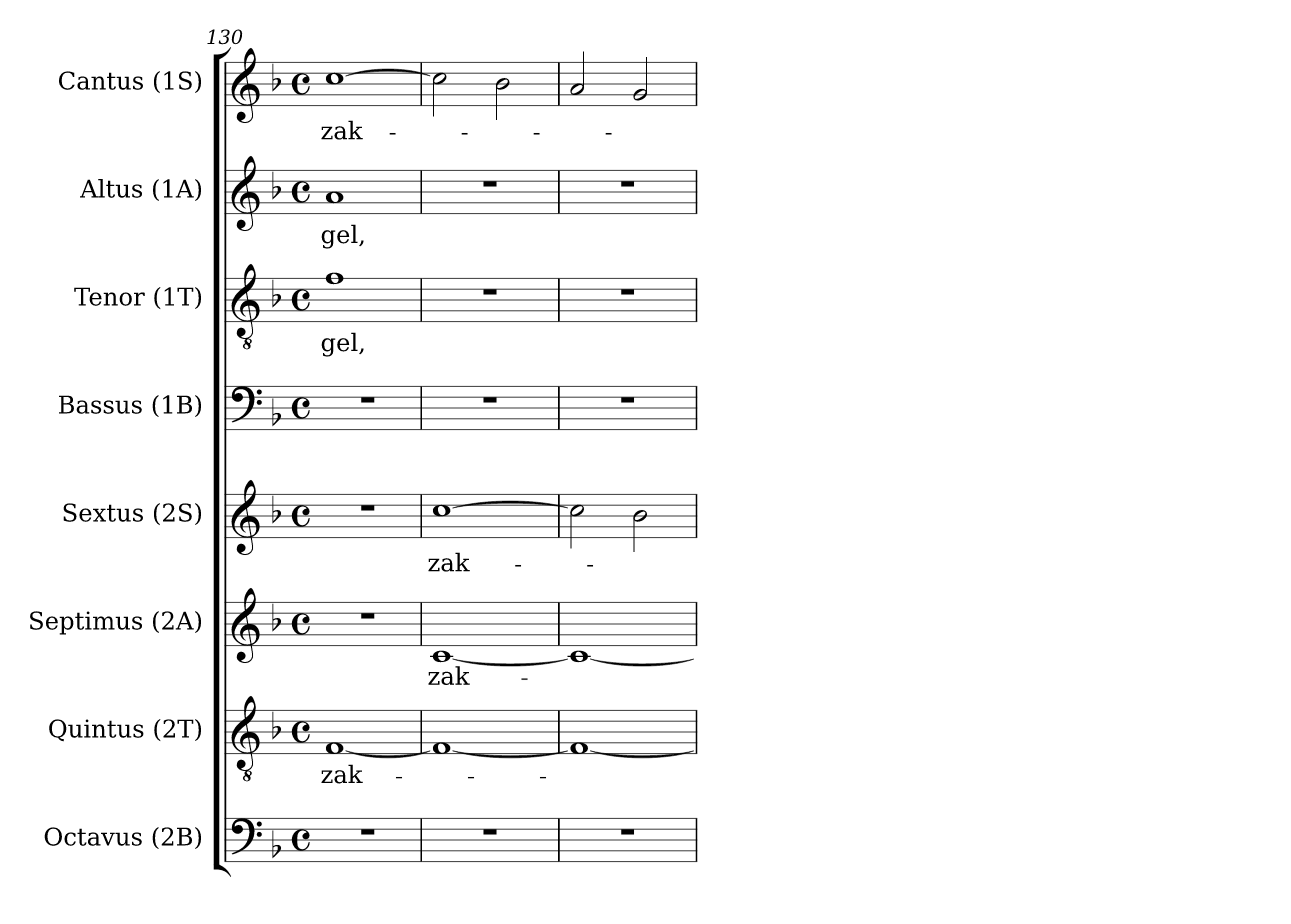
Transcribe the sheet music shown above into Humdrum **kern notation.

**kern	**kern	**text	**kern	**text	**kern	**text	**kern	**kern	**text	**kern	**text	**kern	**text
*part8	*part7	*part7	*part6	*part6	*part5	*part5	*part4	*part3	*part3	*part2	*part2	*part1	*part1
*staff8	*staff7	*staff7	*staff6	*staff6	*staff5	*staff5	*staff4	*staff3	*staff3	*staff2	*staff2	*staff1	*staff1
*I"Octavus (2B)	*I"Quintus (2T)	*	*I"Septimus (2A)	*	*I"Sextus (2S)	*	*I"Bassus (1B)	*I"Tenor (1T)	*	*I"Altus (1A)	*	*I"Cantus (1S)	*
*I'Octavus	*I'Quintus	*	*I'Septimus	*	*I'Sextus	*	*I'Bassus	*I'Tenor	*	*I'Altus	*	*I'Cantus	*
*clefF4	*clefGv2	*	*clefG2	*	*clefG2	*	*clefF4	*clefGv2	*	*clefG2	*	*clefG2	*
*k[b-]	*k[b-]	*	*k[b-]	*	*k[b-]	*	*k[b-]	*k[b-]	*	*k[b-]	*	*k[b-]	*
*F:	*F:	*	*F:	*	*F:	*	*F:	*F:	*	*F:	*	*F:	*
*M4/4	*M4/4	*	*M4/4	*	*M4/4	*	*M4/4	*M4/4	*	*M4/4	*	*M4/4	*
*met(c)	*met(c)	*	*met(c)	*	*met(c)	*	*met(c)	*met(c)	*	*met(c)	*	*met(c)	*
=130	=130	=130	=130	=130	=130	=130	=130	=130	=130	=130	=130	=130	=130
!	!	!LO:LY:b:color=#000000	!	!	!	!	!	!	!	!	!	!	!
!	!	!	!	!	!	!	!	!	!LO:LY:b:color=#000000	!	!	!	!
!	!	!	!	!	!	!	!	!	!	!	!LO:LY:b:color=#000000	!	!
!	!	!	!	!	!	!	!	!	!	!	!	!	!LO:LY:b:color=#000000
1r	[<1Fi	zak-	1r	.	1r	.	1r	1fi	-gel,	1ai	-gel,	[>1cci	zak-
=131	=131	=131	=131	=131	=131	=131	=131	=131	=131	=131	=131	=131	=131
!	!	!	!	!LO:LY:b:color=#000000	!	!	!	!	!	!	!	!	!
!	!	!	!	!	!	!LO:LY:b:color=#000000	!	!	!	!	!	!	!
1r	1Fi_<	.	[<1ci	zak-	[>1cci	zak-	1r	1r	.	1r	.	2cci\]	.
.	.	.	.	.	.	.	.	.	.	.	.	2b-i\	.
=132	=132	=132	=132	=132	=132	=132	=132	=132	=132	=132	=132	=132	=132
1r	1Fi_<	.	1ci_<	.	2cci\]	.	1r	1r	.	1r	.	2ai/	.
.	.	.	.	.	2b-i\	.	.	.	.	.	.	2gi/	.
=	=	=	=	=	=	=	=	=	=	=	=	=	=
*-	*-	*-	*-	*-	*-	*-	*-	*-	*-	*-	*-	*-	*-
